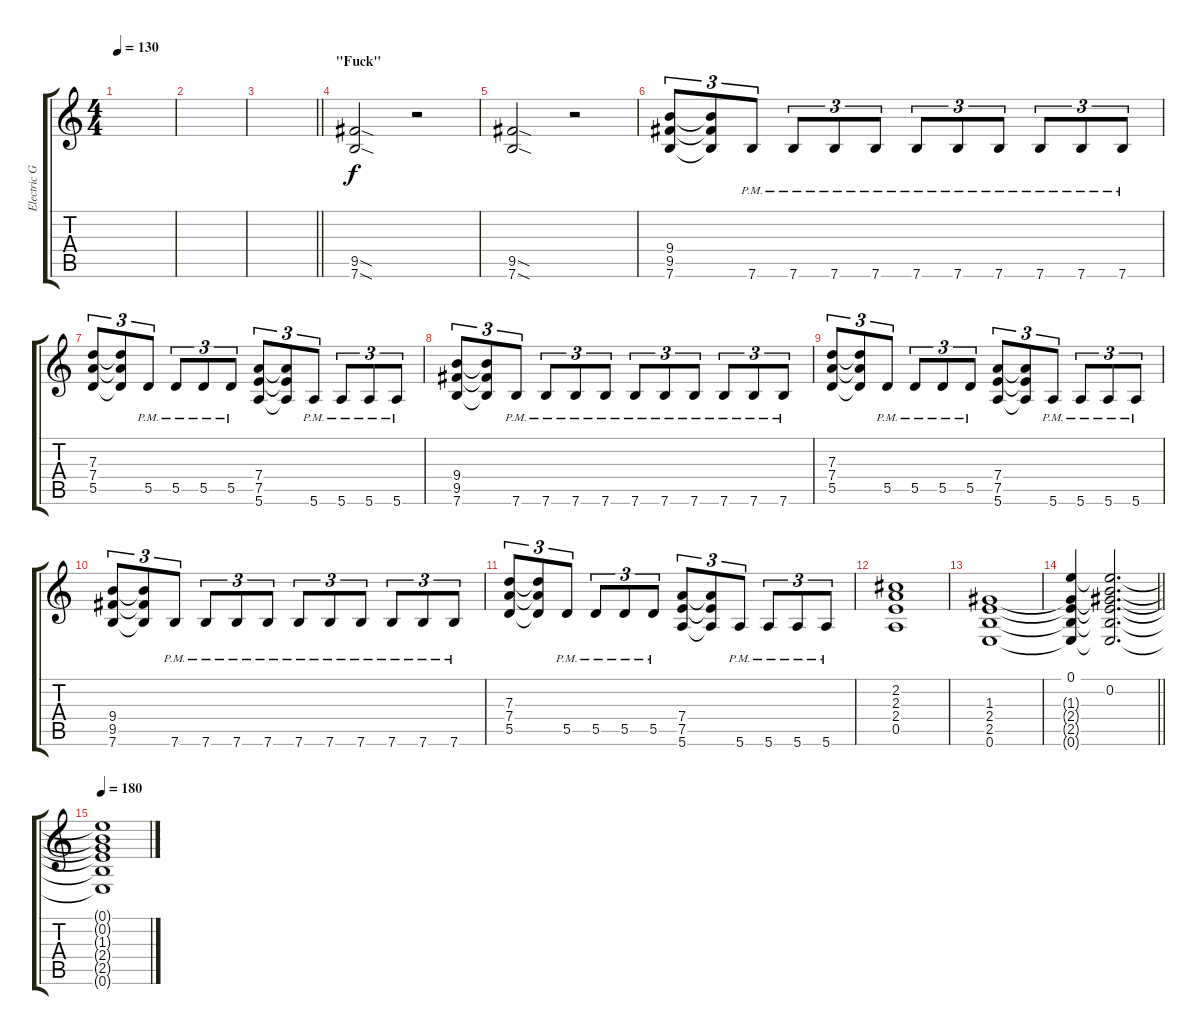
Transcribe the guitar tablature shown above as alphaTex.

\track ("Electric Guitar" "Electric G") {instrument distortionguitar}
\staff {score tabs}
\tuning (E4 B3 G3 D3 A2 E2) {hide}
\ts (4 4)
\tempo 130
\clef g2
\ks c
|
|
\barLineRight lightlight
|
\section ("" "\"Fuck\"")
(9.5{sod} 7.6{sod}).2 r.2 |
(9.5{sod} 7.6{sod}).2 r.2 |
(9.4 9.5 7.6).8{tu (3 2)} (9.4{t} 9.5{t} 7.6{t}).8{tu (3 2)} 7.6{pm}.8{tu (3 2)} 7.6{pm}.8{tu (3 2)} 7.6{pm}.8{tu (3 2)} 7.6{pm}.8{tu (3 2)} 7.6{pm}.8{tu (3 2)} 7.6{pm}.8{tu (3 2)} 7.6{pm}.8{tu (3 2)} 7.6{pm}.8{tu (3 2)} 7.6{pm}.8{tu (3 2)} 7.6{pm}.8{tu (3 2)} |
(7.3 7.4 5.5).8{tu (3 2)} (7.3{t} 7.4{t} 5.5{t}).8{tu (3 2)} 5.5{pm}.8{tu (3 2)} 5.5{pm}.8{tu (3 2)} 5.5{pm}.8{tu (3 2)} 5.5{pm}.8{tu (3 2)} (7.4 7.5 5.6).8{tu (3 2)} (7.4{t} 7.5{t} 5.6{t}).8{tu (3 2)} 5.6{pm}.8{tu (3 2)} 5.6{pm}.8{tu (3 2)} 5.6{pm}.8{tu (3 2)} 5.6{pm}.8{tu (3 2)} |
(9.4 9.5 7.6).8{tu (3 2)} (9.4{t} 9.5{t} 7.6{t}).8{tu (3 2)} 7.6{pm}.8{tu (3 2)} 7.6{pm}.8{tu (3 2)} 7.6{pm}.8{tu (3 2)} 7.6{pm}.8{tu (3 2)} 7.6{pm}.8{tu (3 2)} 7.6{pm}.8{tu (3 2)} 7.6{pm}.8{tu (3 2)} 7.6{pm}.8{tu (3 2)} 7.6{pm}.8{tu (3 2)} 7.6{pm}.8{tu (3 2)} |
(7.3 7.4 5.5).8{tu (3 2)} (7.3{t} 7.4{t} 5.5{t}).8{tu (3 2)} 5.5{pm}.8{tu (3 2)} 5.5{pm}.8{tu (3 2)} 5.5{pm}.8{tu (3 2)} 5.5{pm}.8{tu (3 2)} (7.4 7.5 5.6).8{tu (3 2)} (7.4{t} 7.5{t} 5.6{t}).8{tu (3 2)} 5.6{pm}.8{tu (3 2)} 5.6{pm}.8{tu (3 2)} 5.6{pm}.8{tu (3 2)} 5.6{pm}.8{tu (3 2)} |
(9.4 9.5 7.6).8{tu (3 2)} (9.4{t} 9.5{t} 7.6{t}).8{tu (3 2)} 7.6{pm}.8{tu (3 2)} 7.6{pm}.8{tu (3 2)} 7.6{pm}.8{tu (3 2)} 7.6{pm}.8{tu (3 2)} 7.6{pm}.8{tu (3 2)} 7.6{pm}.8{tu (3 2)} 7.6{pm}.8{tu (3 2)} 7.6{pm}.8{tu (3 2)} 7.6{pm}.8{tu (3 2)} 7.6{pm}.8{tu (3 2)} |
(7.3 7.4 5.5).8{tu (3 2)} (7.3{t} 7.4{t} 5.5{t}).8{tu (3 2)} 5.5{pm}.8{tu (3 2)} 5.5{pm}.8{tu (3 2)} 5.5{pm}.8{tu (3 2)} 5.5{pm}.8{tu (3 2)} (7.4 7.5 5.6).8{tu (3 2)} (7.4{t} 7.5{t} 5.6{t}).8{tu (3 2)} 5.6{pm}.8{tu (3 2)} 5.6{pm}.8{tu (3 2)} 5.6{pm}.8{tu (3 2)} 5.6{pm}.8{tu (3 2)} |
(2.2 2.3 2.4 0.5).1 |
(1.3 2.4 2.5 0.6).1 |
\barLineRight lightlight
(0.1 1.3{t} 2.4{t} 2.5{t} 0.6{t}).4 (0.1{t} 0.2 1.3{t} 2.4{t} 2.5{t} 0.6{t}).2{d} |
\tempo 180
(0.1{t} 0.2{t} 1.3{t} 2.4{t} 2.5{t} 0.6{t}).1
